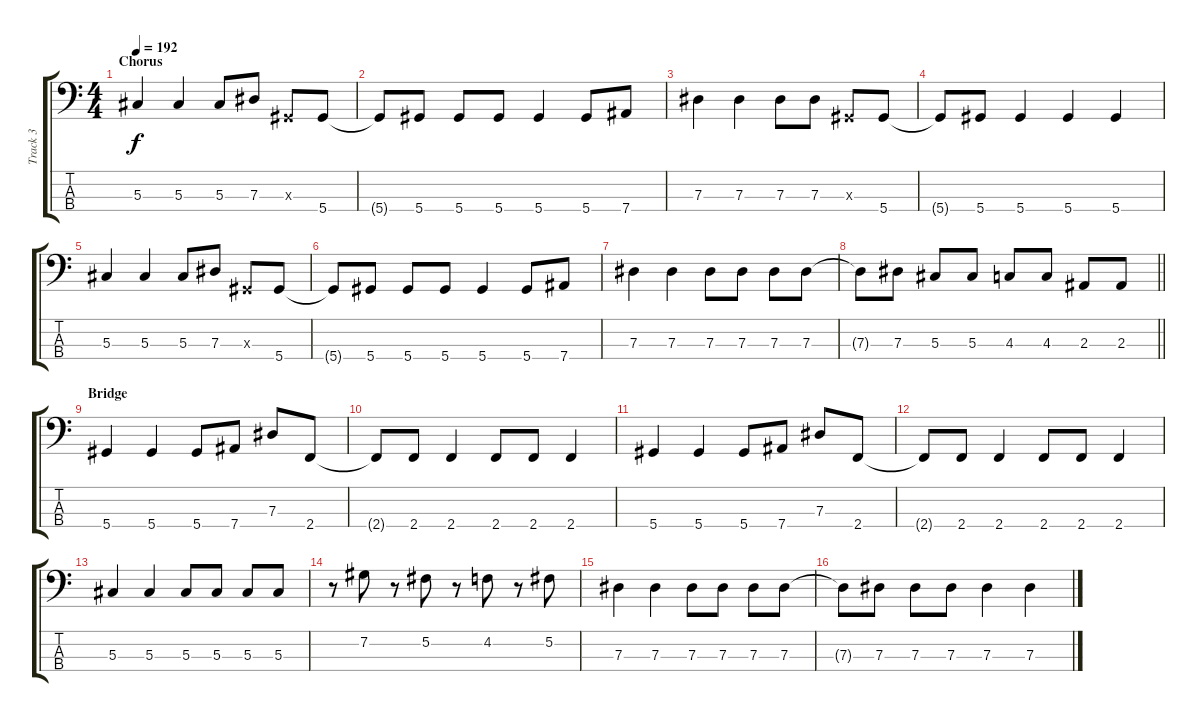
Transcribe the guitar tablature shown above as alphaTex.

\track ("Track 3" "Track 3") {instrument electricbassfinger}
\staff {score tabs}
\tuning (Gb2 Db2 Ab1 Eb1) {hide}
\ts (4 4)
\section ("" "Chorus")
\tempo 192
\clef f4
\ks c
5.3.4{dy f} 5.3.4 5.3.8 7.3.8 0.3{x}.8 5.4.8 |
5.4{t}.8 5.4.8 5.4.8 5.4.8 5.4.4 5.4.8 7.4.8 |
7.3.4 7.3.4 7.3.8 7.3.8 0.3{x}.8 5.4.8 |
5.4{t}.8 5.4.8 5.4.4 5.4.4 5.4.4 |
5.3.4 5.3.4 5.3.8 7.3.8 0.3{x}.8 5.4.8 |
5.4{t}.8 5.4.8 5.4.8 5.4.8 5.4.4 5.4.8 7.4.8 |
7.3.4 7.3.4 7.3.8 7.3.8 7.3.8 7.3.8 |
\barLineRight lightlight
7.3{t}.8 7.3.8 5.3.8 5.3.8 4.3.8 4.3.8 2.3.8 2.3.8 |
\section ("" "Bridge")
5.4.4 5.4.4 5.4.8 7.4.8 7.3.8 2.4.8 |
2.4{t}.8 2.4.8 2.4.4 2.4.8 2.4.8 2.4.4 |
5.4.4 5.4.4 5.4.8 7.4.8 7.3.8 2.4.8 |
2.4{t}.8 2.4.8 2.4.4 2.4.8 2.4.8 2.4.4 |
5.3.4 5.3.4 5.3.8 5.3.8 5.3.8 5.3.8 |
r.8 7.2.8 r.8 5.2.8 r.8 4.2.8 r.8 5.2.8 |
7.3.4 7.3.4 7.3.8 7.3.8 7.3.8 7.3.8 |
7.3{t}.8 7.3.8 7.3.8 7.3.8 7.3.4 7.3.4
